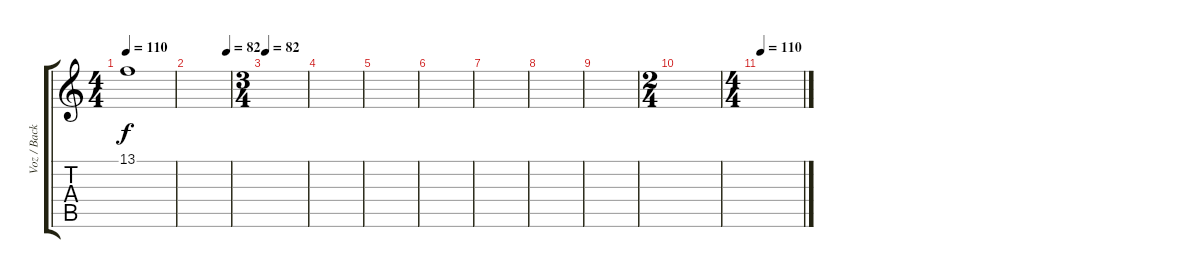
\track ("Voz / Backing" "Voz / Back") {instrument pad4choir}
\staff {score tabs}
\tuning (E4 B3 G3 D3 A2 E2) {hide}
\ts (4 4)
\tempo 110
\clef g2
\ks c
13.1.1{dy f} |
\tempo (82 0.9166666666666666)
|
\ts (3 4)
\tempo 82
|
|
|
|
|
|
|
\ts (2 4)
|
\ts (4 4)
\tempo 110
